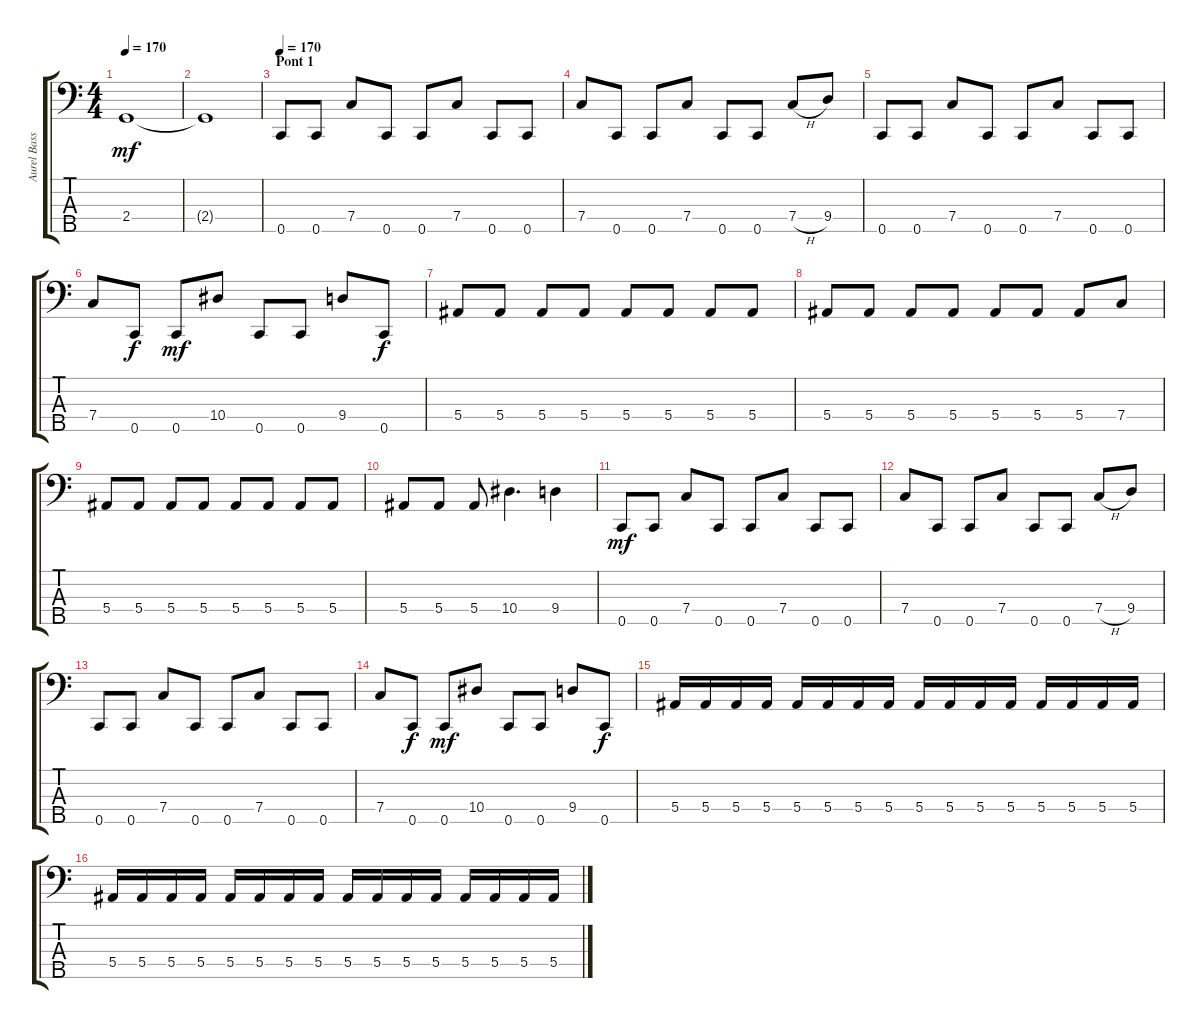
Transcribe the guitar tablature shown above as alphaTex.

\track ("Aurel Bass" "Aurel Bass") {instrument electricbassfinger}
\staff {score tabs}
\tuning (Ab2 Eb2 Bb1 F1 C1) {hide}
\ts (4 4)
\tempo 170
\clef f4
\ks c
2.4{t}.1{dy mf} |
2.4{t}.1 |
\section ("" "Pont 1")
\tempo 170
0.5.8 0.5.8 7.4.8 0.5.8 0.5.8 7.4.8 0.5.8 0.5.8 |
7.4.8 0.5.8 0.5.8 7.4.8 0.5.8 0.5.8 7.4{h}.8 9.4.8 |
0.5.8 0.5.8 7.4.8 0.5.8 0.5.8 7.4.8 0.5.8 0.5.8 |
7.4.8 0.5.8{dy f} 0.5.8{dy mf} 10.4.8 0.5.8 0.5.8 9.4.8 0.5.8{dy f} |
5.4.8 5.4.8 5.4.8 5.4.8 5.4.8 5.4.8 5.4.8 5.4.8 |
5.4.8 5.4.8 5.4.8 5.4.8 5.4.8 5.4.8 5.4.8 7.4.8 |
5.4.8 5.4.8 5.4.8 5.4.8 5.4.8 5.4.8 5.4.8 5.4.8 |
5.4.8 5.4.8 5.4.8 10.4.4{d} 9.4.4 |
0.5.8{dy mf} 0.5.8 7.4.8 0.5.8 0.5.8 7.4.8 0.5.8 0.5.8 |
7.4.8 0.5.8 0.5.8 7.4.8 0.5.8 0.5.8 7.4{h}.8 9.4.8 |
0.5.8 0.5.8 7.4.8 0.5.8 0.5.8 7.4.8 0.5.8 0.5.8 |
7.4.8 0.5.8{dy f} 0.5.8{dy mf} 10.4.8 0.5.8 0.5.8 9.4.8 0.5.8{dy f} |
5.4.16 5.4.16 5.4.16 5.4.16 5.4.16 5.4.16 5.4.16 5.4.16 5.4.16 5.4.16 5.4.16 5.4.16 5.4.16 5.4.16 5.4.16 5.4.16 |
5.4.16 5.4.16 5.4.16 5.4.16 5.4.16 5.4.16 5.4.16 5.4.16 5.4.16 5.4.16 5.4.16 5.4.16 5.4.16 5.4.16 5.4.16 5.4.16
